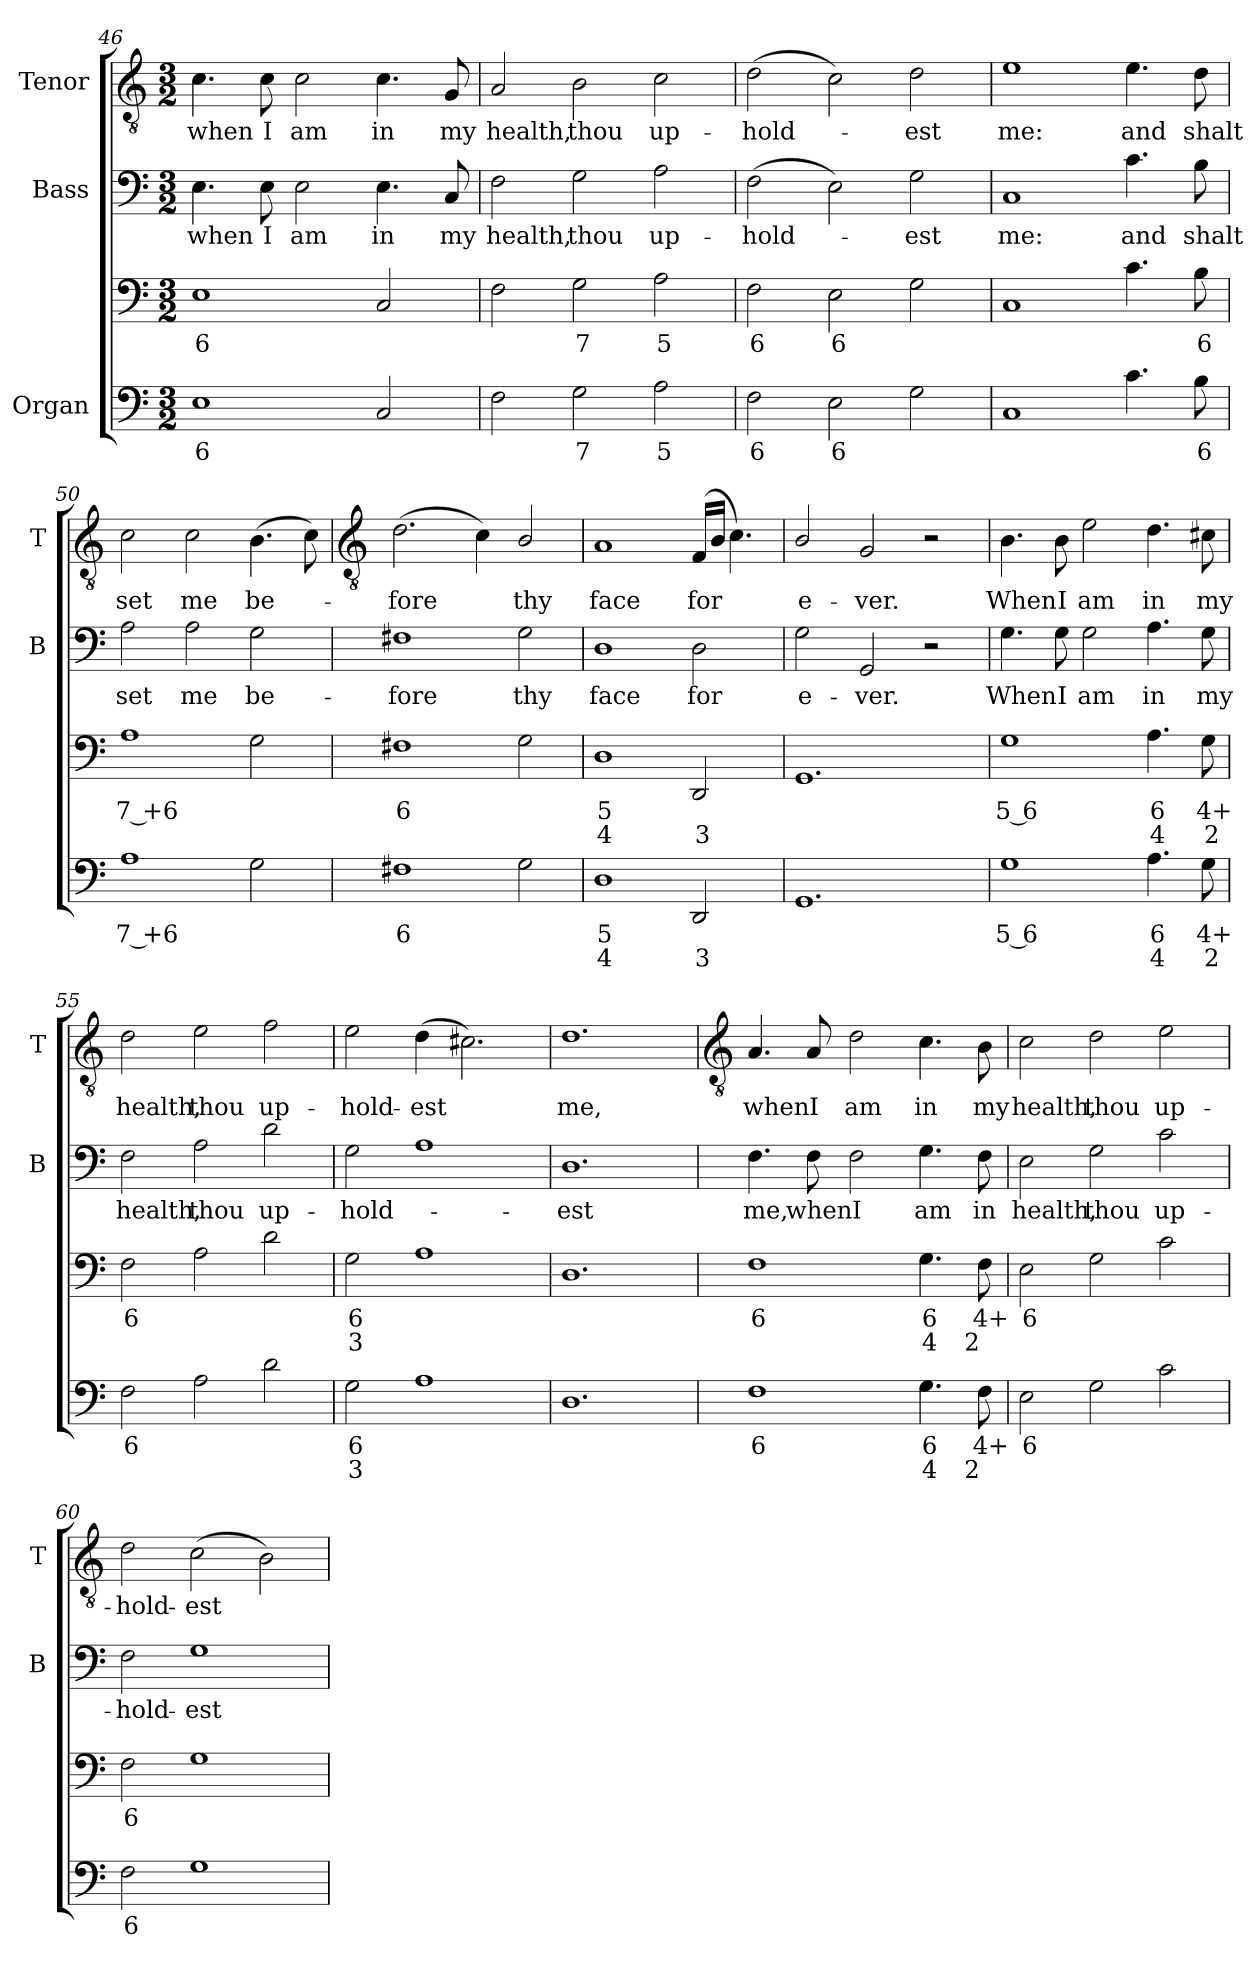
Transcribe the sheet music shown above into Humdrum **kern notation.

**kern	**text	**text	**kern	**text	**text	**kern	**text	**kern	**text
*part3	*part3	*part3	*part3	*part3	*part3	*part2	*part2	*part1	*part1
*staff4	*staff4	*staff4	*staff3	*staff3	*staff3	*staff2	*staff2	*staff1	*staff1
*I"Organ	*	*	*	*	*	*I"Bass	*	*I"Tenor	*
*	*	*	*	*	*	*I'B	*	*I'T	*
*clefF4	*	*	*clefF4	*	*	*clefF4	*	*clefGv2	*
*k[]	*	*	*k[]	*	*	*k[]	*	*k[]	*
*C:	*	*	*C:	*	*	*C:	*	*C:	*
*M3/2	*	*	*M3/2	*	*	*M3/2	*	*M3/2	*
=46	=46	=46	=46	=46	=46	=46	=46	=46	=46
!	!LO:LY:b	!	!	!LO:LY:b	!	!	!LO:LY:b	!	!LO:LY:b
1E	6	.	1E	6	.	4.E	when	4.c	when
!	!	!	!	!	!	!	!LO:LY:b	!	!LO:LY:b
.	.	.	.	.	.	8E	I	8c	I
!	!	!	!	!	!	!	!LO:LY:b	!	!LO:LY:b
.	.	.	.	.	.	2E	am	2c	am
!	!	!	!	!	!	!	!LO:LY:b	!	!LO:LY:b
2C	.	.	2C	.	.	4.E	in	4.c	in
!	!	!	!	!	!	!	!LO:LY:b	!	!LO:LY:b
.	.	.	.	.	.	8C	my	8G	my
=47	=47	=47	=47	=47	=47	=47	=47	=47	=47
!	!	!	!	!	!	!	!LO:LY:b	!	!LO:LY:b
2F	.	.	2F	.	.	2F	health,	2A	health,
!	!LO:LY:b	!	!	!LO:LY:b	!	!	!LO:LY:b	!	!LO:LY:b
2G	7	.	2G	7	.	2G	thou	2B	thou
!	!LO:LY:b	!	!	!LO:LY:b	!	!	!LO:LY:b	!	!LO:LY:b
2A	5	.	2A	5	.	2A	up-	2c	up-
=48	=48	=48	=48	=48	=48	=48	=48	=48	=48
!	!LO:LY:b	!	!	!LO:LY:b	!	!	!LO:LY:b	!	!LO:LY:b
2F	6	.	2F	6	.	(>2F	-hold-	(>2d	-hold-
!	!LO:LY:b	!	!	!LO:LY:b	!	!	!	!	!
2E	6	.	2E	6	.	2E)	.	2c)	.
!	!	!	!	!	!	!	!LO:LY:b	!	!LO:LY:b
2G	.	.	2G	.	.	2G	est	2d	est
=49	=49	=49	=49	=49	=49	=49	=49	=49	=49
!	!	!	!	!	!	!	!LO:LY:b	!	!LO:LY:b
1C	.	.	1C	.	.	1C	me:	1e	me:
!	!	!	!	!	!	!	!LO:LY:b	!	!LO:LY:b
4.c	.	.	4.c	.	.	4.c	and	4.e	and
!	!LO:LY:b	!	!	!LO:LY:b	!	!	!LO:LY:b	!	!LO:LY:b
8B	6	.	8B	6	.	8B	shalt	8d	shalt
=50	=50	=50	=50	=50	=50	=50	=50	=50	=50
!	!LO:LY:b	!	!	!LO:LY:b	!	!	!LO:LY:b	!	!LO:LY:b
1A	7 +6	.	1A	7 +6	.	2A	set	2c	set
!	!	!	!	!	!	!	!LO:LY:b	!	!LO:LY:b
.	.	.	.	.	.	2A	me	2c	me
!	!	!	!	!	!	!	!LO:LY:b	!	!LO:LY:b
2G	.	.	2G	.	.	2G	be-	(>4.B	be-
.	.	.	.	.	.	.	.	8c)	.
!!LO:LB:g=z
=51	=51	=51	=51	=51	=51	=51	=51	=51	=51
*	*	*	*	*	*	*	*	*clefGv2	*
!	!LO:LY:b	!	!	!LO:LY:b	!	!	!LO:LY:b	!	!LO:LY:b
1F#X	6	.	1F#X	6	.	1F#X	-fore	(>2.d	fore
.	.	.	.	.	.	.	.	4c)	.
!	!	!	!	!	!	!	!LO:LY:b	!	!LO:LY:b
2G	.	.	2G	.	.	2G	thy	2B/	thy
=52	=52	=52	=52	=52	=52	=52	=52	=52	=52
!	!LO:LY:b	!LO:LY:b	!	!LO:LY:b	!LO:LY:b	!	!LO:LY:b	!	!LO:LY:b
1D	5	4	1D	5	4	1D	face	1A	face
!	!	!LO:LY:b	!	!	!LO:LY:b	!	!LO:LY:b	!	!LO:LY:b
2DD	.	3	2DD	.	3	2D	for	(<16FLL	for
.	.	.	.	.	.	.	.	16BJJ	.
.	.	.	.	.	.	.	.	4.c)	.
=53	=53	=53	=53	=53	=53	=53	=53	=53	=53
!	!	!	!	!	!	!	!LO:LY:b	!	!LO:LY:b
1.GG	.	.	1.GG	.	.	2G	e-	2B/	e-
!	!	!	!	!	!	!	!LO:LY:b	!	!LO:LY:b
.	.	.	.	.	.	2GG	-ver.	2G	-ver.
.	.	.	.	.	.	2r	.	2r	.
=54	=54	=54	=54	=54	=54	=54	=54	=54	=54
!	!LO:LY:b	!	!	!LO:LY:b	!	!	!LO:LY:b	!	!LO:LY:b
1G	5 6	.	1G	5 6	.	4.G	When	4.B	When
!	!	!	!	!	!	!	!LO:LY:b	!	!LO:LY:b
.	.	.	.	.	.	8G	I	8B	I
!	!	!	!	!	!	!	!LO:LY:b	!	!LO:LY:b
.	.	.	.	.	.	2G	am	2e	am
!	!LO:LY:b	!LO:LY:b	!	!LO:LY:b	!LO:LY:b	!	!LO:LY:b	!	!LO:LY:b
4.A	6	4	4.A	6	4	4.A	in	4.d	in
!	!LO:LY:b	!LO:LY:b	!	!LO:LY:b	!LO:LY:b	!	!LO:LY:b	!	!LO:LY:b
8G	4+	2	8G	4+	2	8G	my	8c#X	my
=55	=55	=55	=55	=55	=55	=55	=55	=55	=55
!	!LO:LY:b	!	!	!LO:LY:b	!	!	!LO:LY:b	!	!LO:LY:b
2F	6	.	2F	6	.	2F	health,	2d	health,
!	!	!	!	!	!	!	!LO:LY:b	!	!LO:LY:b
2A	.	.	2A	.	.	2A	thou	2e	thou
!	!	!	!	!	!	!	!LO:LY:b	!	!LO:LY:b
2d	.	.	2d	.	.	2d	up-	2f	up-
=56	=56	=56	=56	=56	=56	=56	=56	=56	=56
!	!LO:LY:b	!LO:LY:b	!	!LO:LY:b	!LO:LY:b	!	!LO:LY:b	!	!LO:LY:b
2G	6	3	2G	6	3	2G	-hold-	2e	-hold-
!	!	!	!	!	!	!	!	!	!LO:LY:b
1A	.	.	1A	.	.	1A	.	(>4d\	-est
.	.	.	.	.	.	.	.	2.c#X)	.
=57	=57	=57	=57	=57	=57	=57	=57	=57	=57
!	!	!	!	!	!	!	!LO:LY:b	!	!LO:LY:b
1.D	.	.	1.D	.	.	1.D	-est	1.d	me,
!!LO:LB:g=z
=58	=58	=58	=58	=58	=58	=58	=58	=58	=58
*	*	*	*	*	*	*	*	*clefGv2	*
!	!LO:LY:b	!	!	!LO:LY:b	!	!	!LO:LY:b	!	!LO:LY:b
1F	6	.	1F	6	.	4.F	me,	4.A	when
!	!	!	!	!	!	!	!LO:LY:b	!	!LO:LY:b
.	.	.	.	.	.	8F	when	8A	I
!	!	!	!	!	!	!	!LO:LY:b	!	!LO:LY:b
.	.	.	.	.	.	2F	I	2d	am
!	!LO:LY:b	!LO:LY:b	!	!LO:LY:b	!LO:LY:b	!	!LO:LY:b	!	!LO:LY:b
4.G	6	4	4.G	6	4	4.G	am	4.c	in
!	!LO:LY:b	!LO:LY:b	!	!LO:LY:b	!LO:LY:b	!	!LO:LY:b	!	!LO:LY:b
8F	4+	2	8F	4+	2	8F	in	8B	my
=59	=59	=59	=59	=59	=59	=59	=59	=59	=59
!	!LO:LY:b	!	!	!LO:LY:b	!	!	!LO:LY:b	!	!LO:LY:b
2E	6	.	2E	6	.	2E	health,	2c	health,
!	!	!	!	!	!	!	!LO:LY:b	!	!LO:LY:b
2G	.	.	2G	.	.	2G	thou	2d	thou
!	!	!	!	!	!	!	!LO:LY:b	!	!LO:LY:b
2c	.	.	2c	.	.	2c	up-	2e	up-
=60	=60	=60	=60	=60	=60	=60	=60	=60	=60
!	!LO:LY:b	!	!	!LO:LY:b	!	!	!LO:LY:b	!	!LO:LY:b
2F	6	.	2F	6	.	2F	-hold-	2d	-hold-
!	!	!	!	!	!	!	!LO:LY:b	!	!LO:LY:b
1G	.	.	1G	.	.	1G	-est	(>2c	-est
.	.	.	.	.	.	.	.	2B)	.
=	=	=	=	=	=	=	=	=	=
*-	*-	*-	*-	*-	*-	*-	*-	*-	*-
